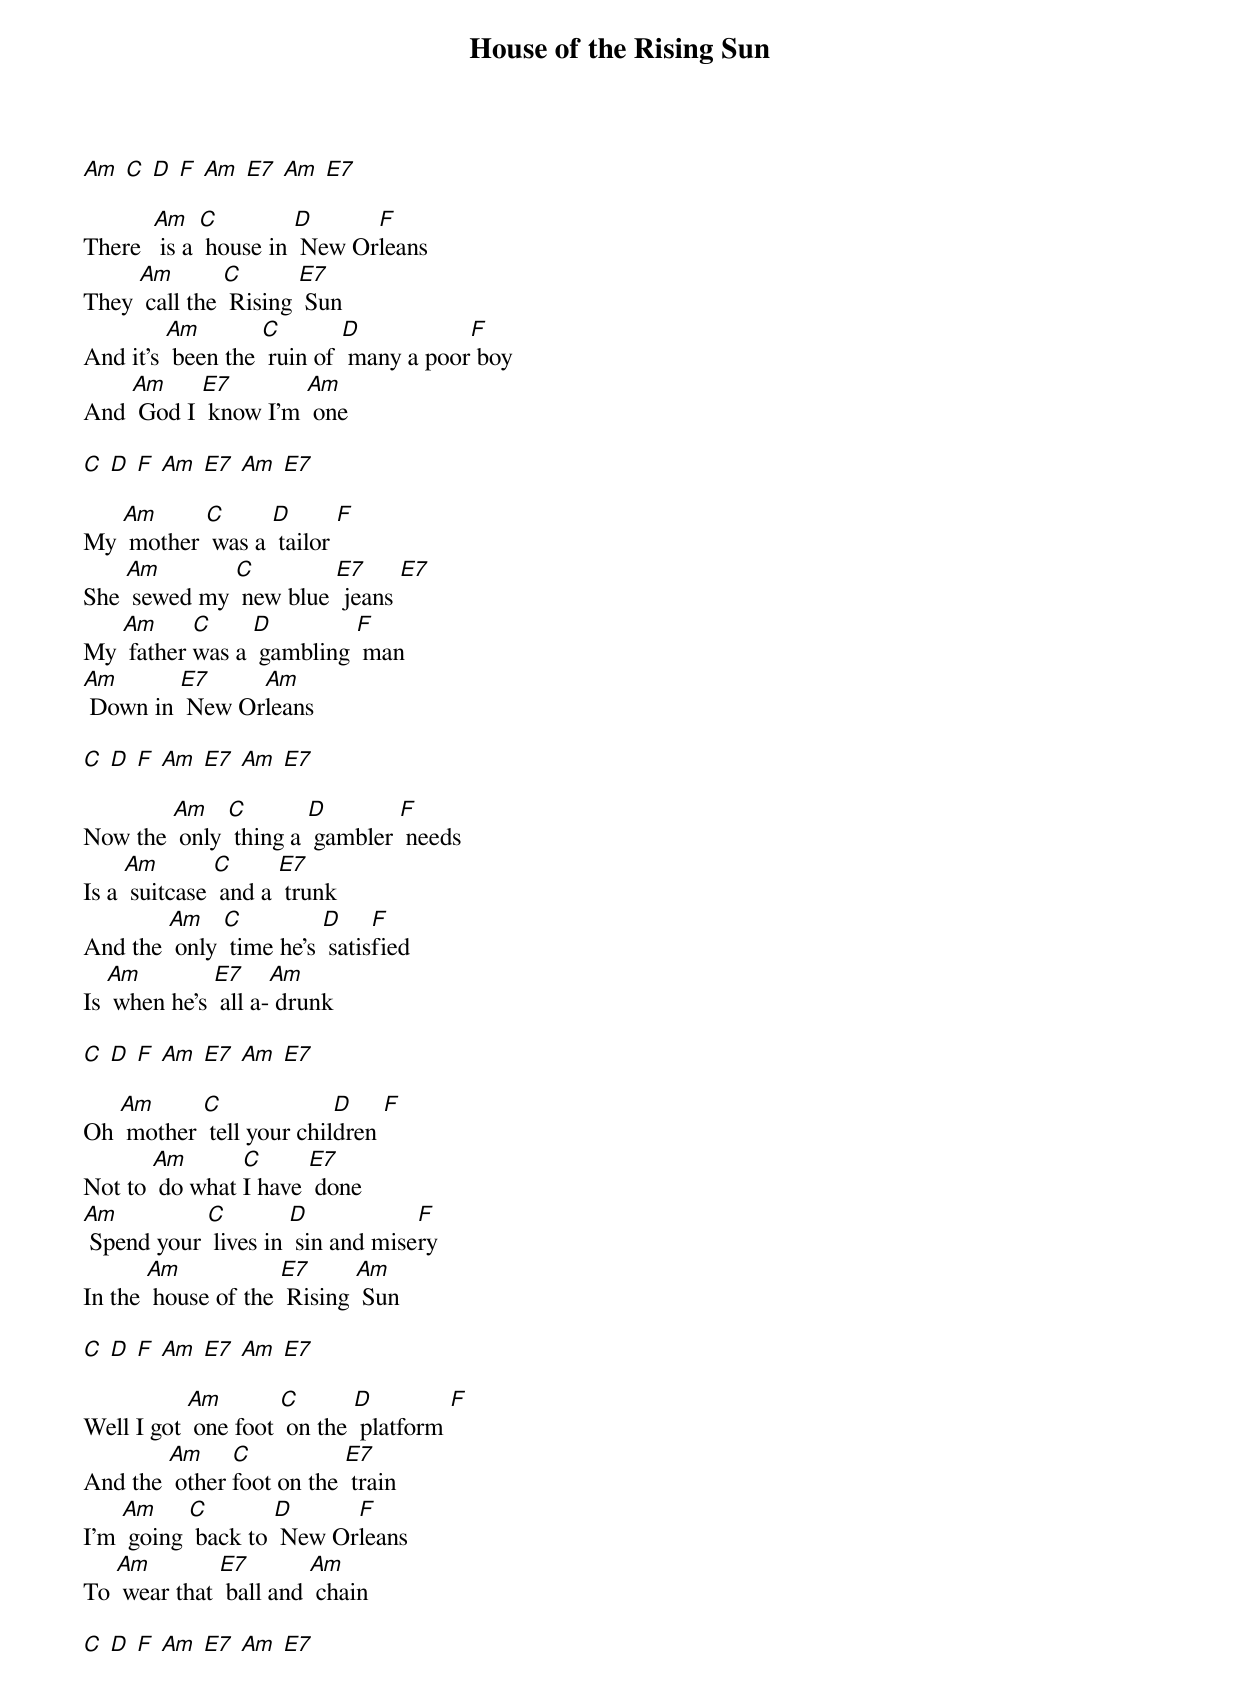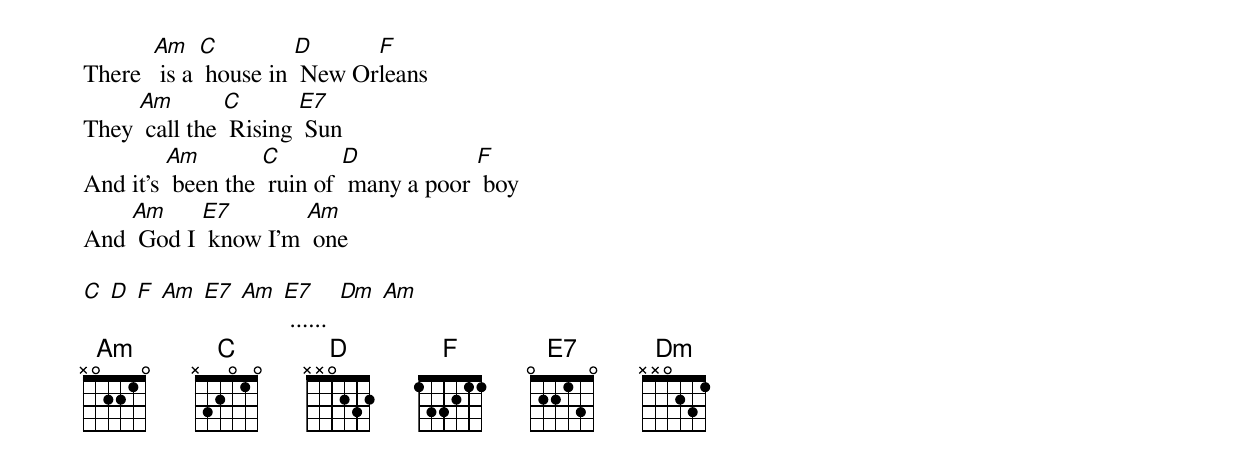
{t: House of the Rising Sun }
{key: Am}
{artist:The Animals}
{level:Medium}

[Am] [C] [D] [F] [Am] [E7] [Am] [E7]

There  [Am] is a [C] house in [D] New Or[F]leans
They [Am] call the [C] Rising [E7] Sun
And it’s [Am] been the [C] ruin of [D] many a poor[F] boy
And [Am] God I [E7] know I'm [Am] one

[C] [D] [F] [Am] [E7] [Am] [E7]

My [Am] mother [C] was a [D] tailor [F]
She [Am] sewed my [C] new blue [E7] jeans [E7]
My [Am] father [C]was a [D] gambling [F] man
[Am] Down in [E7] New Or[Am]leans

[C] [D] [F] [Am] [E7] [Am] [E7]

Now the [Am] only [C] thing a [D] gambler [F] needs
Is a [Am] suitcase [C] and a [E7] trunk
And the [Am] only [C] time he’s [D] satis[F]fied
Is [Am] when he’s [E7] all a-[Am] drunk

[C] [D] [F] [Am] [E7] [Am] [E7]

Oh [Am] mother [C] tell your chil[D]dren [F]
Not to [Am] do what [C]I have [E7] done
[Am] Spend your [C] lives in [D] sin and mise[F]ry
In the [Am] house of the [E7] Rising [Am] Sun

[C] [D] [F] [Am] [E7] [Am] [E7]

Well I got [Am] one foot [C] on the [D] platform [F]
And the [Am] other [C]foot on the [E7] train
I’m [Am] going [C] back to [D] New Or[F]leans
To [Am] wear that [E7] ball and [Am] chain

[C] [D] [F] [Am] [E7] [Am] [E7]

There  [Am] is a [C] house in [D] New Or[F]leans
They [Am] call the [C] Rising [E7] Sun
And it’s [Am] been the [C] ruin of [D] many a poor [F] boy
And [Am] God I [E7] know I’m [Am] one

[C] [D] [F] [Am] [E7] [Am] [E7] ......  [Dm] [Am]
